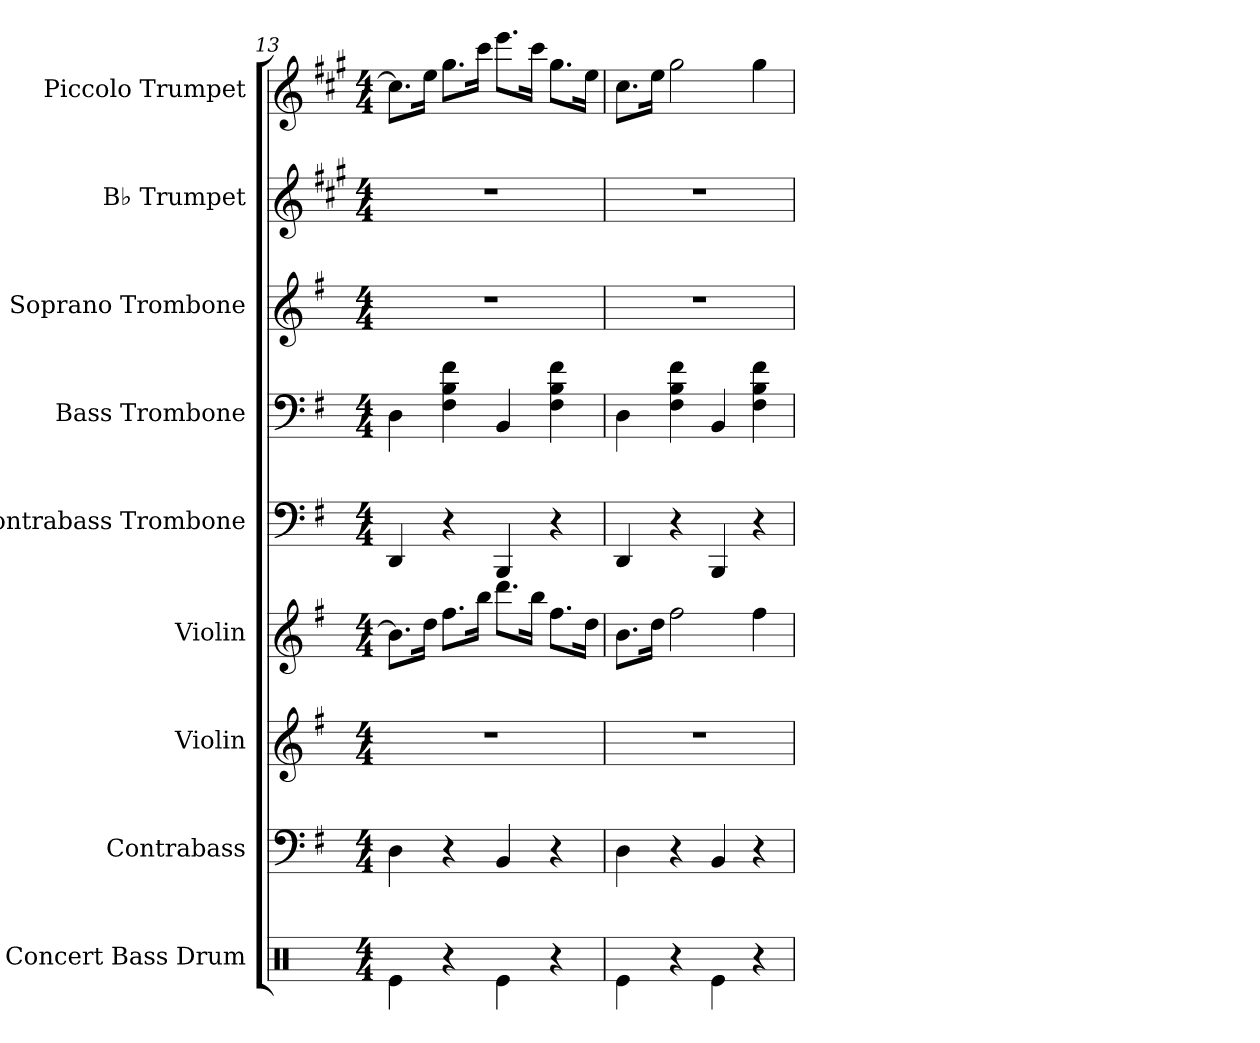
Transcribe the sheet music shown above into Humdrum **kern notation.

**kern	**kern	**kern	**kern	**kern	**kern	**kern	**kern	**kern
*part9	*part8	*part7	*part6	*part5	*part4	*part3	*part2	*part1
*staff9	*staff8	*staff7	*staff6	*staff5	*staff4	*staff3	*staff2	*staff1
*I"Concert Bass Drum	*I"Contrabass	*I"Violin	*I"Violin	*I"Contrabass Trombone	*I"Bass Trombone	*I"Soprano Trombone	*I"B♭ Trumpet	*I"Piccolo Trumpet
*I'Con. BD	*I'Cb.	*I'Vln.	*I'Vln.	*I'Cb. Tbn.	*I'B. Tbn.	*I'S. Tbn.	*I'B♭ Tpt.	*I'P. Tpt.
*clefX	*clefF4	*clefG2	*clefG2	*clefF4	*clefF4	*clefG2	*clefG2	*clefG2
*	*ITrd7c12	*	*	*	*	*	*ITrd1c2	*ITrd-6c-10
*k[]	*k[f#]	*k[f#]	*k[f#]	*k[f#]	*k[f#]	*k[f#]	*k[f#]	*k[f#]
*M4/4	*M4/4	*M4/4	*M4/4	*M4/4	*M4/4	*M4/4	*M4/4	*M4/4
=13	=13	=13	=13	=13	=13	=13	=13	=13
4Re\	4DD\	1r	8.b\L]	4DD/	4D\	1r	1r	8.bb\L]
.	.	.	16dd\Jk	.	.	.	.	16ddd\Jk
4r	4r	.	8.ff#\L	4r	4F#\ 4B\ 4f#\	.	.	8.fff#\L
.	.	.	16bb\Jk	.	.	.	.	16bbb\Jk
4Re\	4BBB/	.	8.ddd\L	4BBB/	4BB/	.	.	8.dddd\L
.	.	.	16bb\Jk	.	.	.	.	16bbb\Jk
4r	4r	.	8.ff#\L	4r	4F#\ 4B\ 4f#\	.	.	8.fff#\L
.	.	.	16dd\Jk	.	.	.	.	16ddd\Jk
=14	=14	=14	=14	=14	=14	=14	=14	=14
4Re\	4DD\	1r	8.b\L	4DD/	4D\	1r	1r	8.bb\L
.	.	.	16dd\Jk	.	.	.	.	16ddd\Jk
4r	4r	.	2ff#\	4r	4F#\ 4B\ 4f#\	.	.	2fff#\
4Re\	4BBB/	.	.	4BBB/	4BB/	.	.	.
4r	4r	.	4ff#\	4r	4F#\ 4B\ 4f#\	.	.	4fff#\
=	=	=	=	=	=	=	=	=
*-	*-	*-	*-	*-	*-	*-	*-	*-
